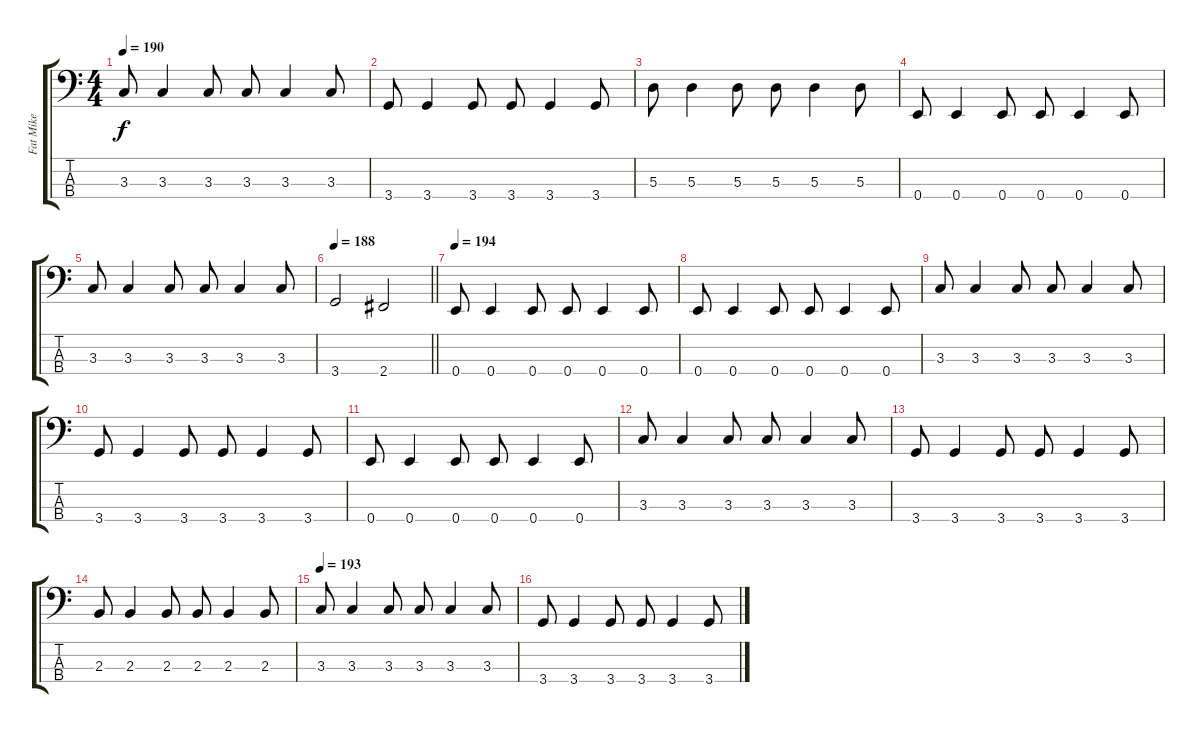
\track ("Fat Mike" "Fat Mike") {instrument electricbasspick}
\staff {score tabs}
\tuning (G2 D2 A1 E1) {hide}
\ts (4 4)
\tempo 190
\clef f4
\ks c
3.3.8{dy f} 3.3.4 3.3.8 3.3.8 3.3.4 3.3.8 |
3.4.8 3.4.4 3.4.8 3.4.8 3.4.4 3.4.8 |
5.3.8 5.3.4 5.3.8 5.3.8 5.3.4 5.3.8 |
0.4.8 0.4.4 0.4.8 0.4.8 0.4.4 0.4.8 |
3.3.8 3.3.4 3.3.8 3.3.8 3.3.4 3.3.8 |
\tempo 188
\barLineRight lightlight
3.4.2 2.4.2 |
\section ("" "")
\tempo 194
0.4.8 0.4.4 0.4.8 0.4.8 0.4.4 0.4.8 |
0.4.8 0.4.4 0.4.8 0.4.8 0.4.4 0.4.8 |
3.3.8 3.3.4 3.3.8 3.3.8 3.3.4 3.3.8 |
3.4.8 3.4.4 3.4.8 3.4.8 3.4.4 3.4.8 |
0.4.8 0.4.4 0.4.8 0.4.8 0.4.4 0.4.8 |
3.3.8 3.3.4 3.3.8 3.3.8 3.3.4 3.3.8 |
3.4.8 3.4.4 3.4.8 3.4.8 3.4.4 3.4.8 |
2.3.8 2.3.4 2.3.8 2.3.8 2.3.4 2.3.8 |
\tempo 193
3.3.8 3.3.4 3.3.8 3.3.8 3.3.4 3.3.8 |
3.4.8 3.4.4 3.4.8 3.4.8 3.4.4 3.4.8
